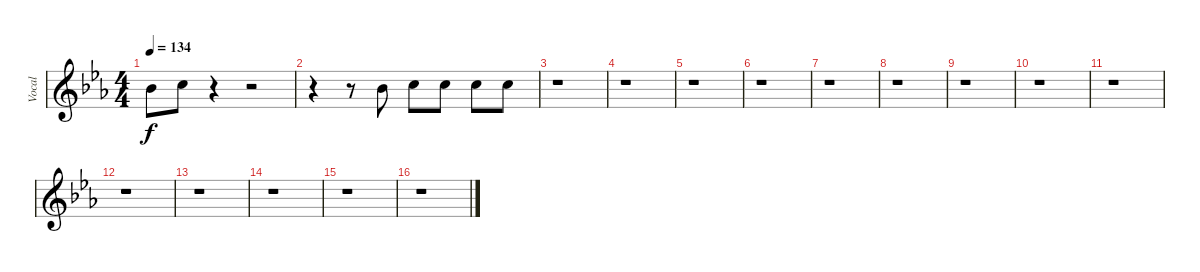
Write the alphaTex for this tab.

\track ("Vocal" "Vocal") {instrument electricguitarjazz}
\staff {score}
\tuning (E4 B3 G3 D3 A2 E2) {hide}
\ts (4 4)
\tempo 134
\clef g2
\ks eb
3.3{t}.8{dy f} 1.2.8 r.4 r.2 |
r.4 r.8 3.3.8 1.2.8 1.2.8 1.2.8 1.2.8 |
r.1 |
r.1 |
r.1 |
r.1 |
r.1 |
r.1 |
r.1 |
r.1 |
r.1 |
r.1 |
r.1 |
r.1 |
r.1 |
r.1
